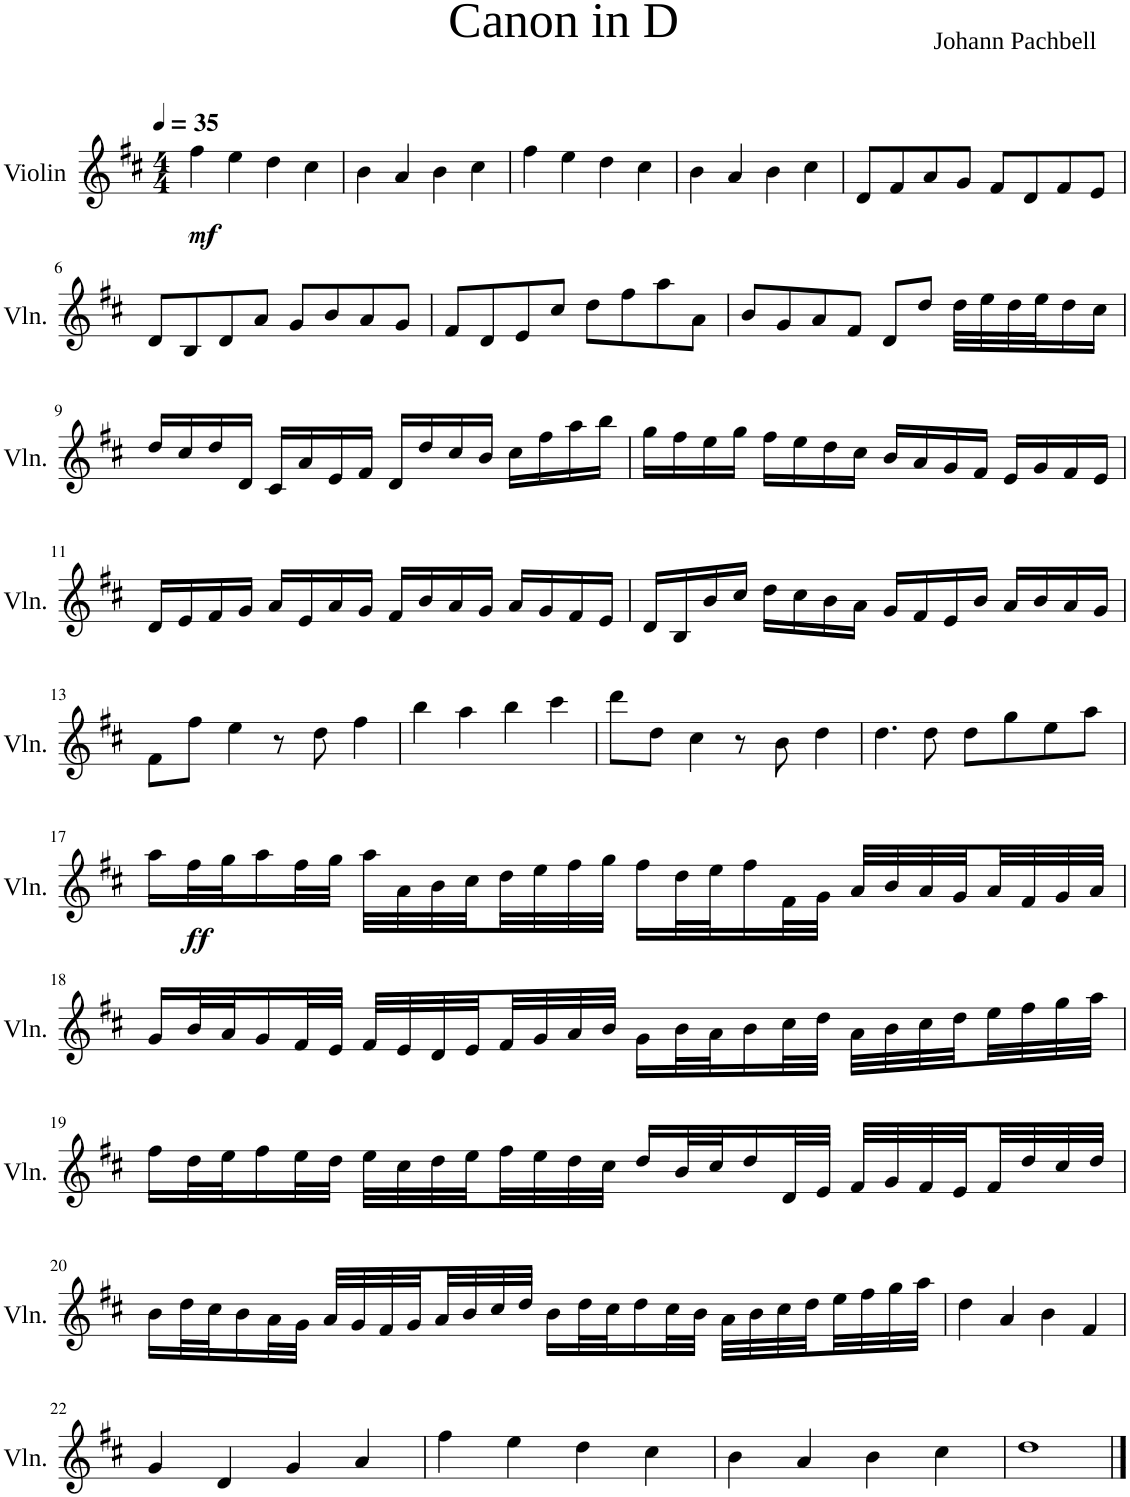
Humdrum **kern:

**kern	**dynam
*part1	*part1
*staff1	*staff1
*I"Violin	*
*I'Vln.	*
*clefG2	*
*k[f#c#]	*
*M4/4	*
*MM35	*
=1	=1
!	!LO:DY:b
4ff#\	mf
4ee\	.
4dd\	.
4cc#\	.
=2	=2
4b\	.
4a/	.
4b\	.
4cc#\	.
=3	=3
4ff#\	.
4ee\	.
4dd\	.
4cc#\	.
=4	=4
4b\	.
4a/	.
4b\	.
4cc#\	.
=5	=5
8d/L	.
8f#/	.
8a/	.
8g/J	.
8f#/L	.
8d/	.
8f#/	.
8e/J	.
!!LO:LB:g=z
=6	=6
8d/L	.
8B/	.
8d/	.
8a/J	.
8g/L	.
8b/	.
8a/	.
8g/J	.
=7	=7
8f#/L	.
8d/	.
8e/	.
8cc#/J	.
8dd\L	.
8ff#\	.
8aa\	.
8a\J	.
=8	=8
8b/L	.
8g/	.
8a/	.
8f#/J	.
8d/L	.
8dd/J	.
32dd\LLL	.
32ee\	.
32dd\	.
32ee\J	.
16dd\	.
16cc#\JJ	.
!!LO:LB:g=z
=9	=9
16dd/LL	.
16cc#/	.
16dd/	.
16d/JJ	.
16c#/LL	.
16a/	.
16e/	.
16f#/JJ	.
16d/LL	.
16dd/	.
16cc#/	.
16b/JJ	.
16cc#\LL	.
16ff#\	.
16aa\	.
16bb\JJ	.
=10	=10
16gg\LL	.
16ff#\	.
16ee\	.
16gg\JJ	.
16ff#\LL	.
16ee\	.
16dd\	.
16cc#\JJ	.
16b/LL	.
16a/	.
16g/	.
16f#/JJ	.
16e/LL	.
16g/	.
16f#/	.
16e/JJ	.
!!LO:LB:g=z
=11	=11
16d/LL	.
16e/	.
16f#/	.
16g/JJ	.
16a/LL	.
16e/	.
16a/	.
16g/JJ	.
16f#/LL	.
16b/	.
16a/	.
16g/JJ	.
16a/LL	.
16g/	.
16f#/	.
16e/JJ	.
=12	=12
16d/LL	.
16B/	.
16b/	.
16cc#/JJ	.
16dd\LL	.
16cc#\	.
16b\	.
16a\JJ	.
16g/LL	.
16f#/	.
16e/	.
16b/JJ	.
16a/LL	.
16b/	.
16a/	.
16g/JJ	.
!!LO:LB:g=z
=13	=13
8f#\L	.
8ff#\J	.
4ee\	.
8r	.
8dd\	.
4ff#\	.
=14	=14
4bb\	.
4aa\	.
4bb\	.
4ccc#\	.
=15	=15
8ddd\L	.
8dd\J	.
4cc#\	.
8r	.
8b\	.
4dd\	.
=16	=16
4.dd\	.
8dd\	.
8dd\L	.
8gg\	.
8ee\	.
8aa\J	.
!!LO:LB:g=z
=17	=17
!	!LO:DY:b
16aa\LL	ff
32ff#\L	.
32gg\J	.
16aa\	.
32ff#\L	.
32gg\JJJ	.
32aa\LLL	.
32a\	.
32b\	.
32cc#\	.
32dd\	.
32ee\	.
32ff#\	.
32gg\JJJ	.
16ff#\LL	.
32dd\L	.
32ee\J	.
16ff#\	.
32f#\L	.
32g\JJJ	.
32a/LLL	.
32b/	.
32a/	.
32g/	.
32a/	.
32f#/	.
32g/	.
32a/JJJ	.
!!LO:LB:g=z
=18	=18
16g/LL	.
32b/L	.
32a/J	.
16g/	.
32f#/L	.
32e/JJJ	.
32f#/LLL	.
32e/	.
32d/	.
32e/	.
32f#/	.
32g/	.
32a/	.
32b/JJJ	.
16g\LL	.
32b\L	.
32a\J	.
16b\	.
32cc#\L	.
32dd\JJJ	.
32a\LLL	.
32b\	.
32cc#\	.
32dd\	.
32ee\	.
32ff#\	.
32gg\	.
32aa\JJJ	.
!!LO:LB:g=z
=19	=19
16ff#\LL	.
32dd\L	.
32ee\J	.
16ff#\	.
32ee\L	.
32dd\JJJ	.
32ee\LLL	.
32cc#\	.
32dd\	.
32ee\	.
32ff#\	.
32ee\	.
32dd\	.
32cc#\JJJ	.
16dd/LL	.
32b/L	.
32cc#/J	.
16dd/	.
32d/L	.
32e/JJJ	.
32f#/LLL	.
32g/	.
32f#/	.
32e/	.
32f#/	.
32dd/	.
32cc#/	.
32dd/JJJ	.
!!LO:LB:g=z
=20	=20
16b\LL	.
32dd\L	.
32cc#\J	.
16b\	.
32a\L	.
32g\JJJ	.
32a/LLL	.
32g/	.
32f#/	.
32g/	.
32a/	.
32b/	.
32cc#/	.
32dd/JJJ	.
16b\LL	.
32dd\L	.
32cc#\J	.
16dd\	.
32cc#\L	.
32b\JJJ	.
32a\LLL	.
32b\	.
32cc#\	.
32dd\	.
32ee\	.
32ff#\	.
32gg\	.
32aa\JJJ	.
=21	=21
4dd\	.
4a/	.
4b\	.
4f#/	.
!!LO:LB:g=z
=22	=22
4g/	.
4d/	.
4g/	.
4a/	.
=23	=23
4ff#\	.
4ee\	.
4dd\	.
4cc#\	.
=24	=24
4b\	.
4a/	.
4b\	.
4cc#\	.
=25	=25
1dd	.
==	==
*-	*-
